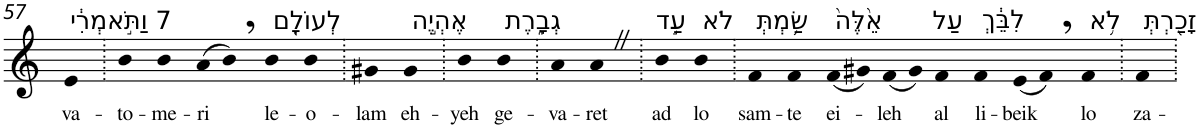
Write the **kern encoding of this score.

**kern	**text
*part1	*part1
*staff1	*staff1
*I"Piano	*
*I'Pno	*
!!LO:PB:g=z
*clefG2	*
*k[]	*
=57	=57
!LO:TX:a:t=7 וַתֹּ֣אמְרִ֔י	!
!	!LO:LY:b
4e	va-
=58.	=58.
!	!LO:LY:b
4b	-to-
!	!LO:LY:b
4b	-me-
!	!LO:LY:b
(8a	-ri
8b,)	.
!LO:TX:a:t=לְעוֹלָ֖ם	!
!	!LO:LY:b
4b	le-
!	!LO:LY:b
4b	-o-
=59.	=59.
!	!LO:LY:b
4g#X	-lam
!LO:TX:a:t=אֶהְיֶ֣ה	!
!	!LO:LY:b
4g#	eh-
=60.	=60.
!	!LO:LY:b
4b	-yeh
!LO:TX:a:t=גְבָ֑רֶת	!
!	!LO:LY:b
4b	ge-
=61.	=61.
!	!LO:LY:b
4a	-va-
!	!LO:LY:b
4aZ	-ret
=62.	=62.
!LO:TX:a:t=עַ֣ד	!
!	!LO:LY:b
4b	ad
!LO:TX:a:t=לֹא	!
!	!LO:LY:b
4b	lo
=63.	=63.
!LO:TX:a:t=שַׂ֥מְתְּ	!
!	!LO:LY:b
4f	sam-
!	!LO:LY:b
4f	-te
!LO:TX:a:t=אֵ֙לֶּה֙	!
!	!LO:LY:b
(8f	ei-
8g#X)	.
!	!LO:LY:b
(8f	-leh
8g#)	.
!LO:TX:a:t=עַל	!
!	!LO:LY:b
4f	al
!LO:TX:a:t=לִבֵּ֔ךְ	!
!	!LO:LY:b
4f	li-
!	!LO:LY:b
(8e	-beik
8f,)	.
!LO:TX:a:t=לֹ֥א	!
!	!LO:LY:b
4f	lo
=64.	=64.
!LO:TX:a:t=זָכַ֖רְתְּ	!
!	!LO:LY:b
4f	za-
=.	=.
*-	*-
